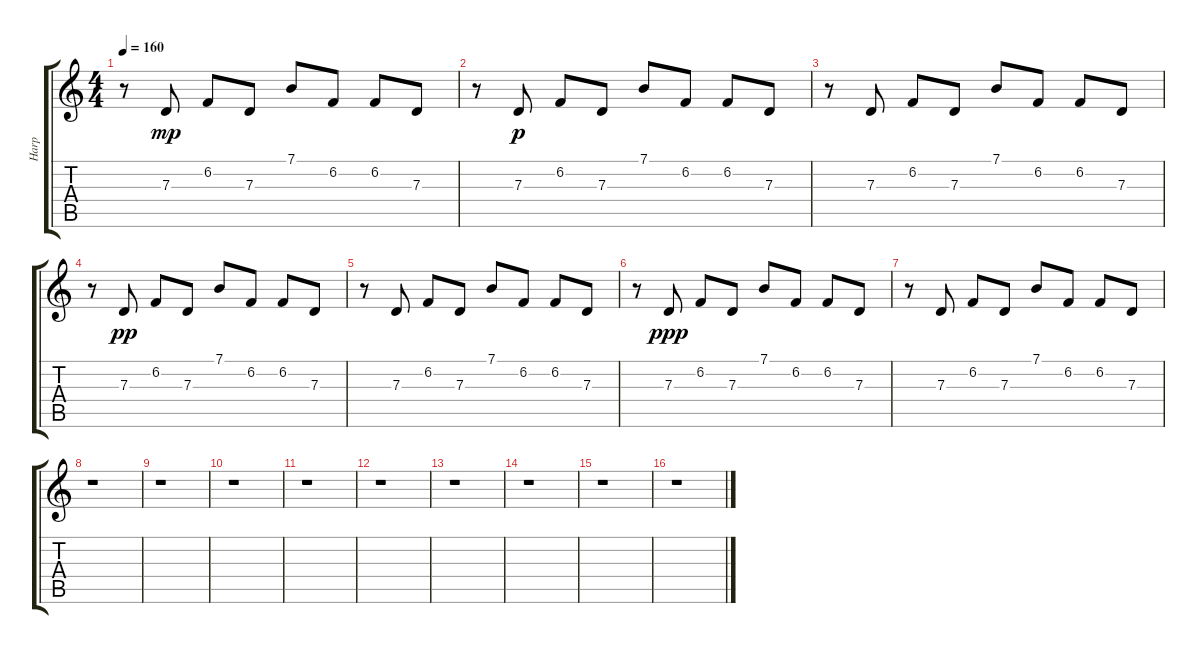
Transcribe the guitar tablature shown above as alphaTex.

\track ("Harp" "Harp") {instrument orchestralharp}
\staff {score tabs}
\tuning (E4 B3 G3 D3 A2 E2) {hide}
\ts (4 4)
\tempo 160
\clef g2
\ks c
r.8{dy mp} 7.3.8 6.2.8 7.3.8 7.1.8 6.2.8 6.2.8 7.3.8 |
r.8 7.3.8{dy p} 6.2.8 7.3.8 7.1.8 6.2.8 6.2.8 7.3.8 |
r.8 7.3.8 6.2.8 7.3.8 7.1.8 6.2.8 6.2.8 7.3.8 |
r.8 7.3.8{dy pp} 6.2.8 7.3.8 7.1.8 6.2.8 6.2.8 7.3.8 |
r.8 7.3.8 6.2.8 7.3.8 7.1.8 6.2.8 6.2.8 7.3.8 |
r.8 7.3.8{dy ppp} 6.2.8 7.3.8 7.1.8 6.2.8 6.2.8 7.3.8 |
r.8 7.3.8 6.2.8 7.3.8 7.1.8 6.2.8 6.2.8 7.3.8 |
r.1 |
r.1 |
r.1 |
r.1 |
r.1 |
r.1 |
r.1 |
r.1 |
r.1
